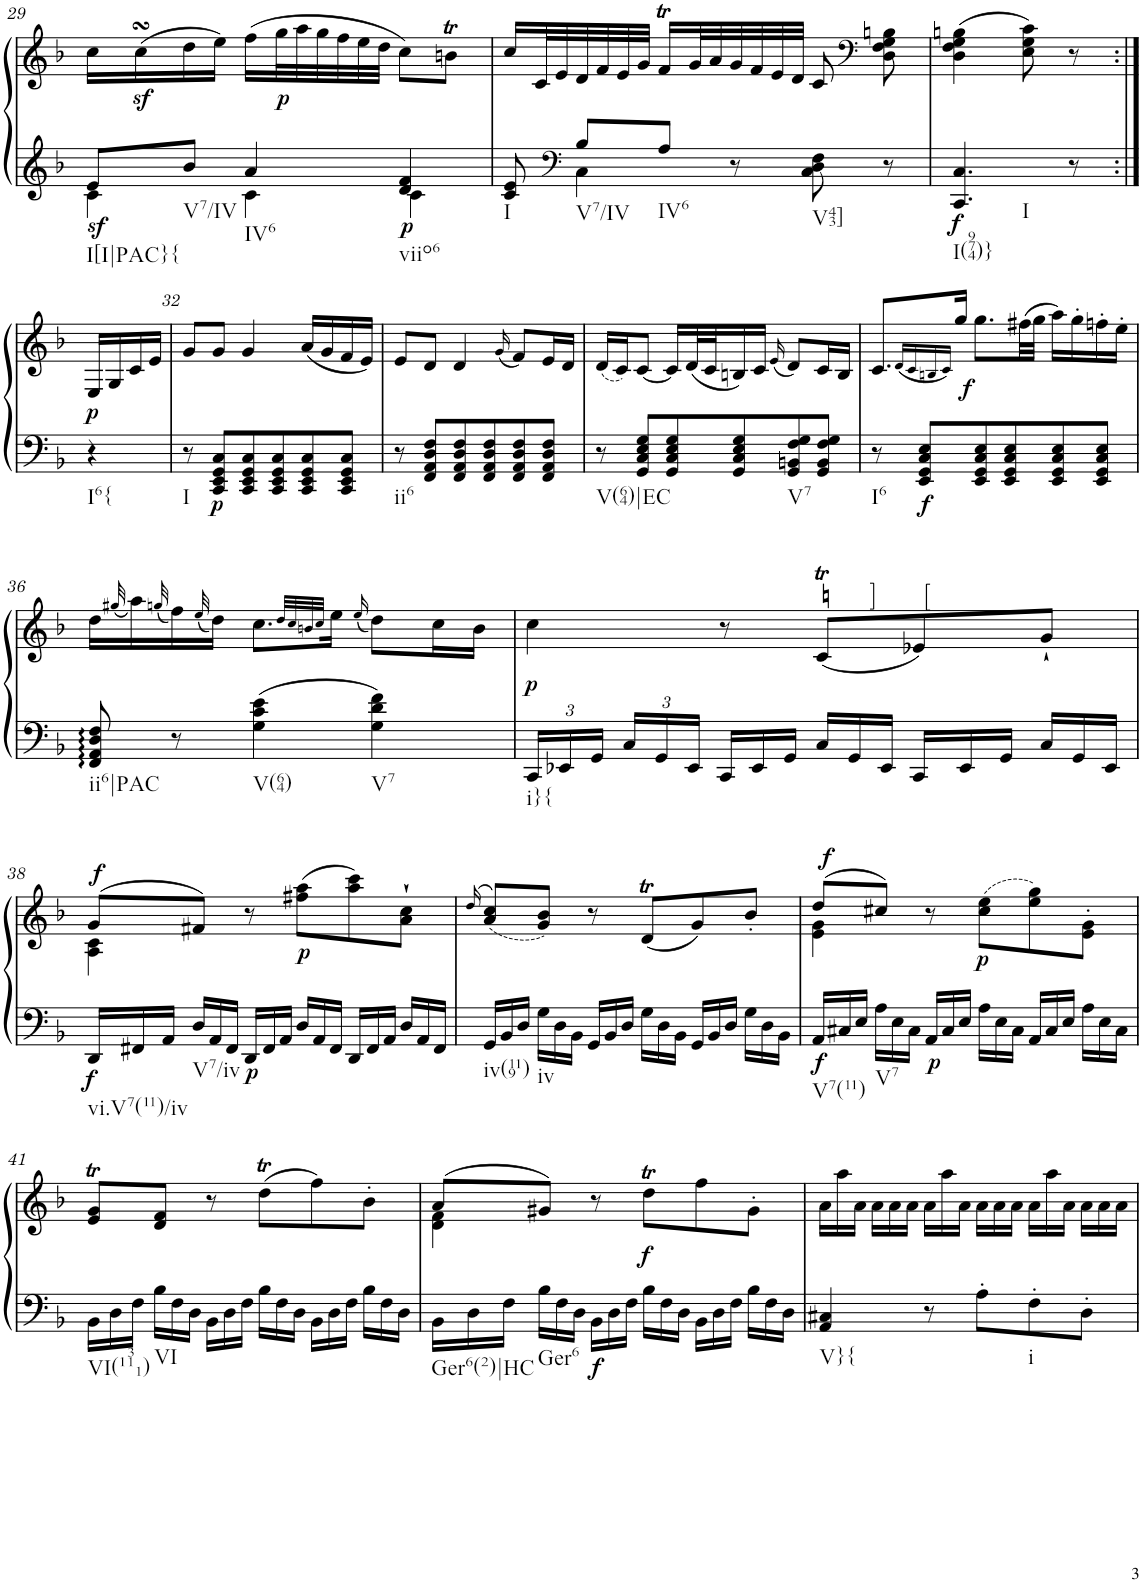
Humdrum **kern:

**kern	**kern	**dynam
*part1	*part1	*part1
*staff2	*staff1	*staff1/2
*I"Piano	*	*
*I'Pno.	*	*
!!LO:PB:g=z
*clefG2	*clefG2	*
*k[b-]	*k[b-]	*
*M3/4	*M3/4	*
=29	=29	=29
*^	*	*
!LO:TX:b:t=I[I|PAC}{	!	!	!
!	!	!	!LO:DY:b=2
8e/L	4c\	16cc\LL	sf
.	.	(16ccz<sSSS\	.
!LO:TX:b:t=V7/IV	!	!	!
8b-/J	.	16dd\	.
.	.	16ee\JJ)	.
!LO:TX:b:t=IV6	!	!	!
4a/	4c\	(16ff\LL	.
!	!	!	!LO:DY:b
.	.	32gg\L	p
.	.	32aa\	.
.	.	32gg\	.
.	.	32ff\	.
.	.	32ee\	.
.	.	32dd\JJJ	.
!LO:TX:b:t=viio6	!	!	!
!	!	!	!LO:DY:b=2
4d/ 4f/	4c\	8cc\L)	p
.	.	8bnt\J	.
=30	=30	=30	=30
!LO:TX:b:t=I	!	!	!
8c/ 8e/	8ryy	16cc/LL	.
.	.	32c/L	.
.	.	32e/	.
*clefF4	*	*	*
!LO:TX:b:t=V7/IV	!	!	!
8B-/L	4C\	32d/	.
.	.	32f/	.
.	.	32e/	.
.	.	32g/JJJ	.
!LO:TX:b:t=IV6	!	!	!
8A/J	.	16fT/LL	.
.	.	32g/L	.
.	.	32a/	.
8r	8ryy	32g/	.
.	.	32f/	.
.	.	32e/	.
.	.	32d/JJJ	.
!LO:TX:b:t=V43]	!	!	!
8C\ 8D\ 8F\	4ryy	8c/	.
*	*	*clefF4	*
8r	.	8D\ 8F\ 8G\ 8Bn\	.
*v	*v	*	*
=31	=31	=31
!LO:TX:b:t=I(974)}	!	!
!LO:TX:b:t=I	!	!
!	!	!LO:DY:b=2
4.CC/ 4.C/	(4D\ 4F\ 4G\ 4Bn\	f
.	8E\ 8G\ 8c\)	.
8r	8r	.
!!LO:LB:g=z
=31X1:|!	=31X1:|!	=31X1:|!
*	*clefG2	*
!LO:TX:b:t=I6{	!	!
!	!	!LO:DY:b
4r	16E/LL	p
.	16G/	.
.	16c/	.
.	16e/JJ	.
=32	=32	=32
!LO:TX:b:t=I	!	!
8r	8g/L	.
!	!	!LO:DY:b=2
8CC/ 8EE/ 8GG/ 8C/L	8g/J	p
8CC/ 8EE/ 8GG/ 8C/	4g/	.
8CC/ 8EE/ 8GG/ 8C/	.	.
8CC/ 8EE/ 8GG/ 8C/	(16a/LL	.
.	16g/	.
8CC/ 8EE/ 8GG/ 8C/J	16f/	.
.	16e/JJ)	.
=33	=33	=33
!LO:TX:b:t=ii6	!	!
8r	8e/L	.
8FF/ 8AA/ 8D/ 8F/L	8d/J	.
8FF/ 8AA/ 8D/ 8F/	4d/	.
8FF/ 8AA/ 8D/ 8F/	.	.
.	(16qg/	.
8FF/ 8AA/ 8D/ 8F/	8f/L)	.
8FF/ 8AA/ 8D/ 8F/J	16e/L	.
.	16d/JJ	.
=34	=34	=34
!LO:TX:b:t=V(64)|EC	!	!
8r	(16d/LL	.
.	16c/J)	.
8GG/ 8C/ 8E/ 8G/L	[8c/J	.
8GG/ 8C/ 8E/ 8G/	16c/LL]	.
.	(32d/L	.
.	32c/J	.
8GG/ 8C/ 8E/ 8G/	16Bn/)	.
.	16c/JJ	.
.	(16qe/	.
!LO:TX:b:t=V7	!	!
8GG/ 8BBn/ 8F/ 8G/	8d/L)	.
8GG/ 8BB/ 8F/ 8G/J	16c/L	.
.	16B/JJ	.
=35	=35	=35
!LO:TX:b:t=I6	!	!
8r	8.c/L	.
!	!	!LO:DY:b=2
8EE/ 8GG/ 8C/ 8E/L	.	f
.	(16qd/LL	.
.	16qc/	.
.	16qBn/	.
.	16qc/JJ)	.
.	16gg/Jk	.
!	!	!LO:DY:b
8EE/ 8GG/ 8C/ 8E/	8.gg\L	f
8EE/ 8GG/ 8C/ 8E/	.	.
.	(32ff#X\LL	.
.	32gg\JJJ	.
8EE/ 8GG/ 8C/ 8E/	16aa\LL)	.
.	16gg'\	.
8EE/ 8GG/ 8C/ 8E/J	16ffn'\	.
.	16ee'\JJ	.
!!LO:LB:g=z
=36	=36	=36
!LO:TX:b:t=ii6|PAC	!	!
8FF/ 8AA/ 8D/ 8F/	16dd\LL	.
.	(32qgg#X/	.
.	16aa\)	.
.	(32qggn/	.
8r	16ff\)	.
.	(32qee/	.
.	16dd\JJ)	.
!LO:TX:b:t=V(64)	!	!
4G\ 4c\ 4e\	8.cc\L	.
.	32qdd/LLL	.
.	32qcc/	.
.	32qbn/	.
.	32qcc/JJJ	.
.	16ee\Jk	.
.	(<16qee/	.
!LO:TX:b:t=V7	!	!
4G\ 4d\ 4f\	8dd\L)	.
.	16cc\L	.
.	16b\JJ	.
=37	=37	=37
*Xbrackettup	*	*
!LO:TX:b:t=i}{	!	!
!	!	!LO:DY:b
24CC/LL	4cc\	p
24EE-X/	.	.
24GG/JJ	.	.
24C/LL	.	.
24GG/	.	.
24EE-/JJ	.	.
24CC/LL	8r	.
24EE-/	.	.
24GG/JJ	.	.
24C/LL	(8cT/L	.
24GG/	.	.
24EE-/JJ	.	.
24CC/LL	8e-X/)	.
24EE-/	.	.
24GG/JJ	.	.
24C/LL	8g`/J	.
24GG/	.	.
24EE-/JJ	.	.
!!LO:LB:g=z
=38	=38	=38
*	*^	*
!LO:TX:b:t=vi.V7(11)/iv	!	!	!
!	!	!	!LO:DY:b=2
!	!	!	!LO:DY:n=1:a
24DD/LL	(8g/L	4A\ 4c\	f f
24FF#X/	.	.	.
24AA/JJ	.	.	.
!LO:TX:b:t=V7/iv	!	!	!
24D/LL	8f#X/J)	.	.
24AA/	.	.	.
24FF#/JJ	.	.	.
!	!	!	!LO:DY:n=2:b=2
24DD/LL	8r	2ryy	p
24FF#/	.	.	.
24AA/JJ	.	.	.
!	!	!	!LO:DY:n=3:b
24D/LL	(>8ff#X\ 8aa\L	.	p
24AA/	.	.	.
24FF#/JJ	.	.	.
24DD/LL	8aa\ 8ccc\)	.	.
24FF#/	.	.	.
24AA/JJ	.	.	.
24D/LL	8a\` 8cc\`J	.	.
24AA/	.	.	.
24FF#/JJ	.	.	.
*	*v	*v	*
=39	=39	=39
.	(>16qdd/	.
!LO:TX:b:t=iv(119)	!	!
24GG/LL	(8a/ 8cc/L)	.
24BB-/	.	.
24D/JJ	.	.
!LO:TX:b:t=iv	!	!
24G\LL	8g/ 8b-/J)	.
24D\	.	.
24BB-\JJ	.	.
24GG/LL	8r	.
24BB-/	.	.
24D/JJ	.	.
24G\LL	(8dT/L	.
24D\	.	.
24BB-\JJ	.	.
24GG/LL	8g/)	.
24BB-/	.	.
24D/JJ	.	.
24G\LL	8b-'/J	.
24D\	.	.
24BB-\JJ	.	.
=40	=40	=40
*	*^	*
!LO:TX:b:t=V7(11)	!	!	!
!	!	!	!LO:DY:b=2
!	!	!	!LO:DY:n=1:a
24AA/LL	(8dd/L	4e\ 4g\	f f
24C#X/	.	.	.
24E/JJ	.	.	.
!LO:TX:b:t=V7	!	!	!
24A\LL	8cc#X/J)	.	.
24E\	.	.	.
24C#\JJ	.	.	.
24AA/LL	8r	2ryy	.
!	!	!	!LO:DY:n=2:b=2
24C#/	.	.	p
24E/JJ	.	.	.
!	!	!	!LO:DY:n=3:b
24A\LL	(>8cc#\ 8ee\L	.	p
24E\	.	.	.
24C#\JJ	.	.	.
24AA/LL	8ee\ 8gg\)	.	.
24C#/	.	.	.
24E/JJ	.	.	.
24A\LL	8e\'> 8g\'>J	.	.
24E\	.	.	.
24C#\JJ	.	.	.
*	*v	*v	*
!!LO:LB:g=z
=41	=41	=41
!LO:TX:b:t=VI(1311)	!	!
24BB-\LL	8e/T 8g/TL	.
24D\	.	.
24F\JJ	.	.
!LO:TX:b:t=VI	!	!
24B-\LL	8d/ 8f/J	.
24F\	.	.
24D\JJ	.	.
24BB-\LL	8r	.
24D\	.	.
24F\JJ	.	.
24B-\LL	(8ddT\L	.
24F\	.	.
24D\JJ	.	.
24BB-\LL	8ff\)	.
24D\	.	.
24F\JJ	.	.
24B-\LL	8b-'\J	.
24F\	.	.
24D\JJ	.	.
=42	=42	=42
*	*^	*
!LO:TX:b:t=Ger6(2)|HC	!	!	!
24BB-\LL	(8a/L	4d\ 4f\	.
24D\	.	.	.
24F\JJ	.	.	.
!LO:TX:b:t=Ger6	!	!	!
24B-\LL	8g#X/J)	.	.
24F\	.	.	.
24D\JJ	.	.	.
!	!	!	!LO:DY:b=2
24BB-\LL	8r	2ryy	f
24D\	.	.	.
24F\JJ	.	.	.
!	!	!	!LO:DY:b
24B-\LL	8ddT\L	.	f
24F\	.	.	.
24D\JJ	.	.	.
24BB-\LL	8ff\	.	.
24D\	.	.	.
24F\JJ	.	.	.
24B-\LL	8g#'>\J	.	.
24F\	.	.	.
24D\JJ	.	.	.
*	*v	*v	*
=43	=43	=43
!LO:TX:b:t=V}{	!	!
4AA/ 4C#X/	24a\LL	.
.	24aa\	.
.	24a\JJ	.
.	24a\LL	.
.	24a\	.
.	24a\JJ	.
8r	24a\LL	.
.	24aa\	.
.	24a\JJ	.
8A'\L	24a\LL	.
.	24a\	.
.	24a\JJ	.
!LO:TX:b:t=i	!	!
8F'\	24a\LL	.
.	24aa\	.
.	24a\JJ	.
8D'\J	24a\LL	.
.	24a\	.
.	24a\JJ	.
=	=	=
*-	*-	*-
